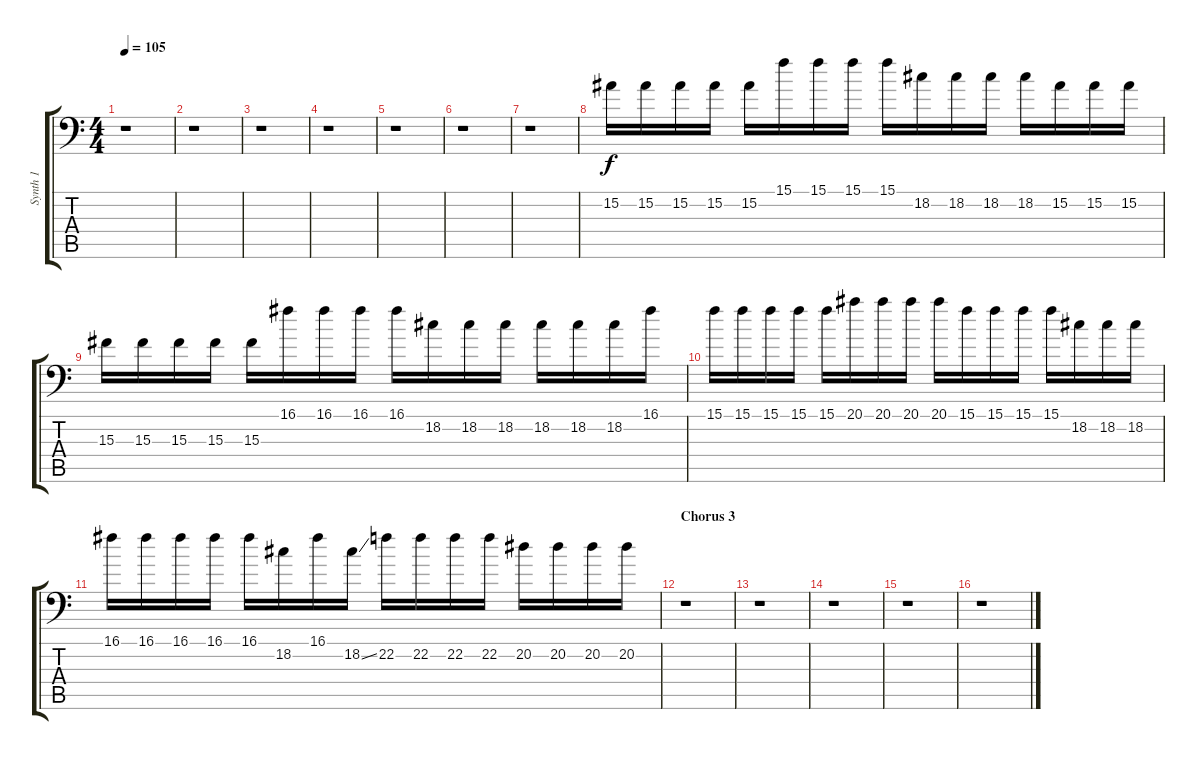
\track ("Synth 1" "Synth 1") {instrument pad2warm}
\staff {score tabs}
\tuning (D4 G3 Eb3 Bb2 F2 Bb1) {hide}
\ts (4 4)
\tempo 105
\clef f4
\ks c
r.1{dy mp} |
r.1 |
r.1 |
r.1 |
r.1 |
r.1 |
r.1 |
15.2.16{dy f volume 11 instrument pad1newage} 15.2.16 15.2.16 15.2.16 15.2.16 15.1.16 15.1.16 15.1.16 15.1.16 18.2.16 18.2.16 18.2.16 18.2.16 15.2.16 15.2.16 15.2.16 |
15.3.16 15.3.16 15.3.16 15.3.16 15.3.16 16.1.16 16.1.16 16.1.16 16.1.16 18.2.16 18.2.16 18.2.16 18.2.16 18.2.16 18.2.16 16.1.16 |
15.1.16 15.1.16 15.1.16 15.1.16 15.1.16 20.1.16 20.1.16 20.1.16 20.1.16 15.1.16 15.1.16 15.1.16 15.1.16 18.2.16 18.2.16 18.2.16 |
16.1.16 16.1.16 16.1.16 16.1.16 16.1.16 18.2.16 16.1.16 18.2{ss}.16 22.2.16 22.2.16 22.2.16 22.2.16 20.2.16 20.2.16 20.2.16 20.2.16 |
\section ("" "Chorus 3")
r.1 |
r.1 |
r.1 |
r.1 |
r.1
